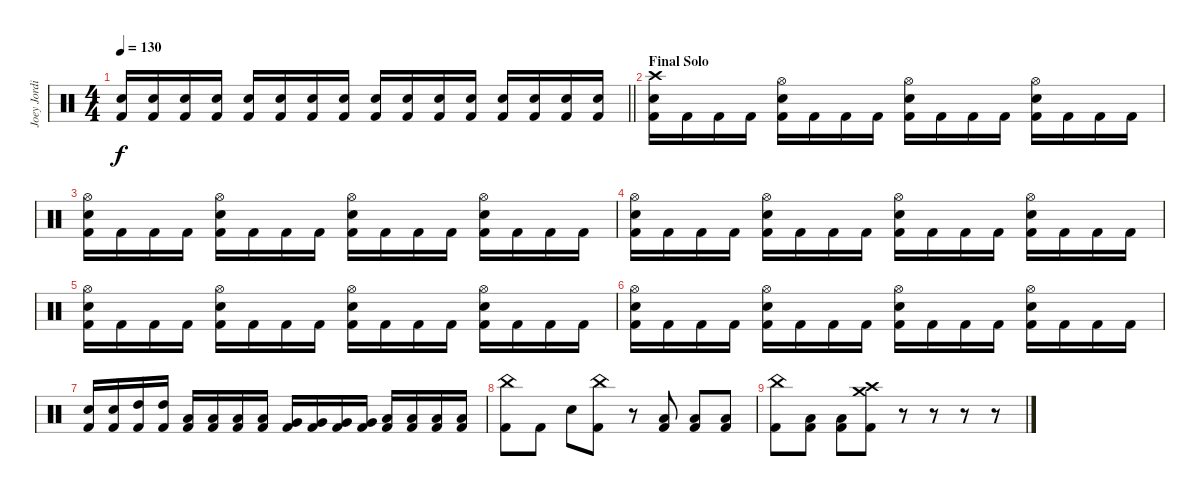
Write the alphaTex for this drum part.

\track ("Joey Jordison" "Joey Jordi") {instrument percussion}
\staff {score}
\articulation defaults
\ts (4 4)
\tempo 130
\clef neutral
\barLineRight lightlight
\ks c
("Snare (hit) 2" "Kick (hit) 2").16{dy f} ("Snare (hit) 2" "Kick (hit) 2").16 ("Snare (hit) 2" "Kick (hit) 2").16 ("Snare (hit) 2" "Kick (hit) 2").16 ("Snare (hit) 2" "Kick (hit) 2").16 ("Snare (hit) 2" "Kick (hit) 2").16 ("Snare (hit) 2" "Kick (hit) 2").16 ("Snare (hit) 2" "Kick (hit) 2").16 ("Snare (hit) 2" "Kick (hit) 2").16 ("Snare (hit) 2" "Kick (hit) 2").16 ("Snare (hit) 2" "Kick (hit) 2").16 ("Snare (hit) 2" "Kick (hit) 2").16 ("Snare (hit) 2" "Kick (hit) 2").16 ("Snare (hit) 2" "Kick (hit) 2").16 ("Snare (hit) 2" "Kick (hit) 2").16 ("Snare (hit) 2" "Kick (hit) 2").16 |
\section ("" "Final Solo")
("Crash high (hit)" "Snare (hit) 2" "Kick (hit) 2").16 "Kick (hit) 2".16 "Kick (hit) 2".16 "Kick (hit) 2".16 ("Hi-Hat (open)" "Snare (hit) 2" "Kick (hit) 2").16 "Kick (hit) 2".16 "Kick (hit) 2".16 "Kick (hit) 2".16 ("Hi-Hat (open)" "Snare (hit) 2" "Kick (hit) 2").16 "Kick (hit) 2".16 "Kick (hit) 2".16 "Kick (hit) 2".16 ("Hi-Hat (open)" "Snare (hit) 2" "Kick (hit) 2").16 "Kick (hit) 2".16 "Kick (hit) 2".16 "Kick (hit) 2".16 |
("Hi-Hat (open)" "Snare (hit) 2" "Kick (hit) 2").16 "Kick (hit) 2".16 "Kick (hit) 2".16 "Kick (hit) 2".16 ("Hi-Hat (open)" "Snare (hit) 2" "Kick (hit) 2").16 "Kick (hit) 2".16 "Kick (hit) 2".16 "Kick (hit) 2".16 ("Hi-Hat (open)" "Snare (hit) 2" "Kick (hit) 2").16 "Kick (hit) 2".16 "Kick (hit) 2".16 "Kick (hit) 2".16 ("Hi-Hat (open)" "Snare (hit) 2" "Kick (hit) 2").16 "Kick (hit) 2".16 "Kick (hit) 2".16 "Kick (hit) 2".16 |
("Hi-Hat (open)" "Snare (hit) 2" "Kick (hit) 2").16 "Kick (hit) 2".16 "Kick (hit) 2".16 "Kick (hit) 2".16 ("Hi-Hat (open)" "Snare (hit) 2" "Kick (hit) 2").16 "Kick (hit) 2".16 "Kick (hit) 2".16 "Kick (hit) 2".16 ("Hi-Hat (open)" "Snare (hit) 2" "Kick (hit) 2").16 "Kick (hit) 2".16 "Kick (hit) 2".16 "Kick (hit) 2".16 ("Hi-Hat (open)" "Snare (hit) 2" "Kick (hit) 2").16 "Kick (hit) 2".16 "Kick (hit) 2".16 "Kick (hit) 2".16 |
("Hi-Hat (open)" "Snare (hit) 2" "Kick (hit) 2").16 "Kick (hit) 2".16 "Kick (hit) 2".16 "Kick (hit) 2".16 ("Hi-Hat (open)" "Snare (hit) 2" "Kick (hit) 2").16 "Kick (hit) 2".16 "Kick (hit) 2".16 "Kick (hit) 2".16 ("Hi-Hat (open)" "Snare (hit) 2" "Kick (hit) 2").16 "Kick (hit) 2".16 "Kick (hit) 2".16 "Kick (hit) 2".16 ("Hi-Hat (open)" "Snare (hit) 2" "Kick (hit) 2").16 "Kick (hit) 2".16 "Kick (hit) 2".16 "Kick (hit) 2".16 |
("Hi-Hat (open)" "Snare (hit) 2" "Kick (hit) 2").16 "Kick (hit) 2".16 "Kick (hit) 2".16 "Kick (hit) 2".16 ("Hi-Hat (open)" "Snare (hit) 2" "Kick (hit) 2").16 "Kick (hit) 2".16 "Kick (hit) 2".16 "Kick (hit) 2".16 ("Hi-Hat (open)" "Snare (hit) 2" "Kick (hit) 2").16 "Kick (hit) 2".16 "Kick (hit) 2".16 "Kick (hit) 2".16 ("Hi-Hat (open)" "Snare (hit) 2" "Kick (hit) 2").16 "Kick (hit) 2".16 "Kick (hit) 2".16 "Kick (hit) 2".16 |
("Snare (hit) 2" "Kick (hit) 2").16 ("Snare (hit) 2" "Kick (hit) 2").16 ("High Tom (hit)" "Kick (hit) 2").16 ("High Tom (hit)" "Kick (hit) 2").16 ("Low Tom (hit)" "Kick (hit) 2").16 ("Low Tom (hit)" "Kick (hit) 2").16 ("Low Tom (hit)" "Kick (hit) 2").16 ("Low Tom (hit)" "Kick (hit) 2").16 ("Very Low Tom (hit)" "Kick (hit) 2").16 ("Very Low Tom (hit)" "Kick (hit) 2").16 ("Very Low Tom (hit)" "Kick (hit) 2").16 ("Very Low Tom (hit)" "Kick (hit) 2").16 ("Low Floor Tom (hit)" "Kick (hit) 2").16 ("Low Floor Tom (hit)" "Kick (hit) 2").16 ("Low Floor Tom (hit)" "Kick (hit) 2").16 ("Low Floor Tom (hit)" "Kick (hit) 2").16 |
("China (hit)" "Kick (hit) 2").8 "Kick (hit) 2".8 "Snare (hit) 2".8 ("China (hit)" "Kick (hit) 2").8 r.8 ("Low Floor Tom (hit)" "Kick (hit) 2").8 ("Low Floor Tom (hit)" "Kick (hit) 2").8 ("Low Floor Tom (hit)" "Kick (hit) 2").8 |
("China (hit)" "Kick (hit) 2").8 ("Low Floor Tom (hit)" "Kick (hit) 2").8 ("Low Floor Tom (hit)" "Kick (hit) 2").8 ("Crash medium (hit)" "Crash high (hit)" "Kick (hit) 2").8 r.8 r.8 r.8 r.8
